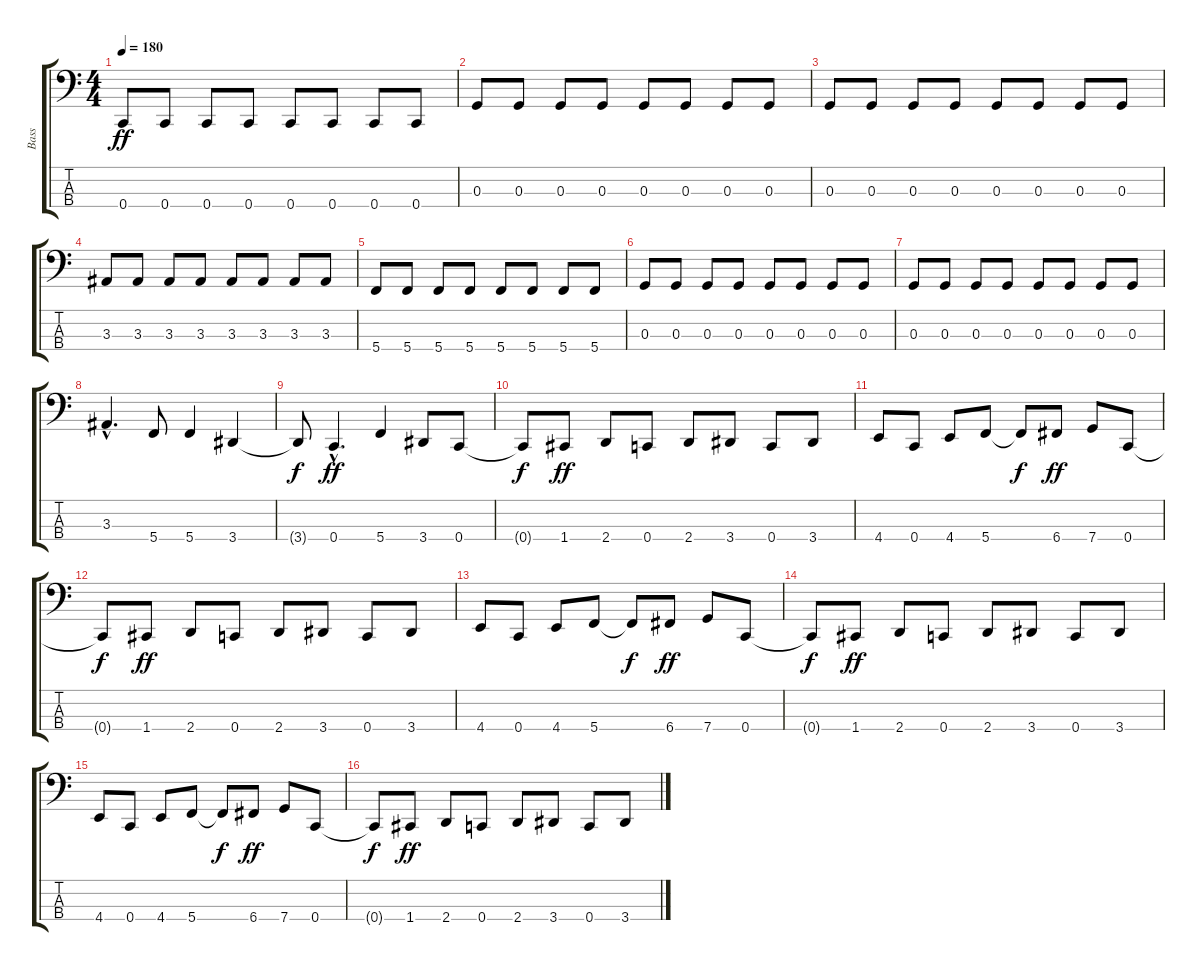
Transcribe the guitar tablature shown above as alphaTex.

\track ("Bass" "Bass") {instrument electricbasspick}
\staff {score tabs}
\tuning (F2 C2 G1 C1) {hide}
\ts (4 4)
\tempo 180
\clef f4
\ks c
0.4.8{dy ff} 0.4.8 0.4.8 0.4.8 0.4.8 0.4.8 0.4.8 0.4.8 |
0.3.8 0.3.8 0.3.8 0.3.8 0.3.8 0.3.8 0.3.8 0.3.8 |
0.3.8 0.3.8 0.3.8 0.3.8 0.3.8 0.3.8 0.3.8 0.3.8 |
3.3.8 3.3.8 3.3.8 3.3.8 3.3.8 3.3.8 3.3.8 3.3.8 |
5.4.8 5.4.8 5.4.8 5.4.8 5.4.8 5.4.8 5.4.8 5.4.8 |
0.3.8 0.3.8 0.3.8 0.3.8 0.3.8 0.3.8 0.3.8 0.3.8 |
0.3.8 0.3.8 0.3.8 0.3.8 0.3.8 0.3.8 0.3.8 0.3.8 |
3.3{hac}.4{d} 5.4.8 5.4.4 3.4.4 |
3.4{t}.8{dy f} 0.4{hac}.4{d dy ff} 5.4.4 3.4.8 0.4.8 |
0.4{t}.8{dy f} 1.4.8{dy ff} 2.4.8 0.4.8 2.4.8 3.4.8 0.4.8 3.4.8 |
4.4.8 0.4.8 4.4.8 5.4.8 5.4{t}.8{dy f} 6.4.8{dy ff} 7.4.8 0.4.8 |
0.4{t}.8{dy f} 1.4.8{dy ff} 2.4.8 0.4.8 2.4.8 3.4.8 0.4.8 3.4.8 |
4.4.8 0.4.8 4.4.8 5.4.8 5.4{t}.8{dy f} 6.4.8{dy ff} 7.4.8 0.4.8 |
0.4{t}.8{dy f} 1.4.8{dy ff} 2.4.8 0.4.8 2.4.8 3.4.8 0.4.8 3.4.8 |
4.4.8 0.4.8 4.4.8 5.4.8 5.4{t}.8{dy f} 6.4.8{dy ff} 7.4.8 0.4.8 |
0.4{t}.8{dy f} 1.4.8{dy ff} 2.4.8 0.4.8 2.4.8 3.4.8 0.4.8 3.4.8
